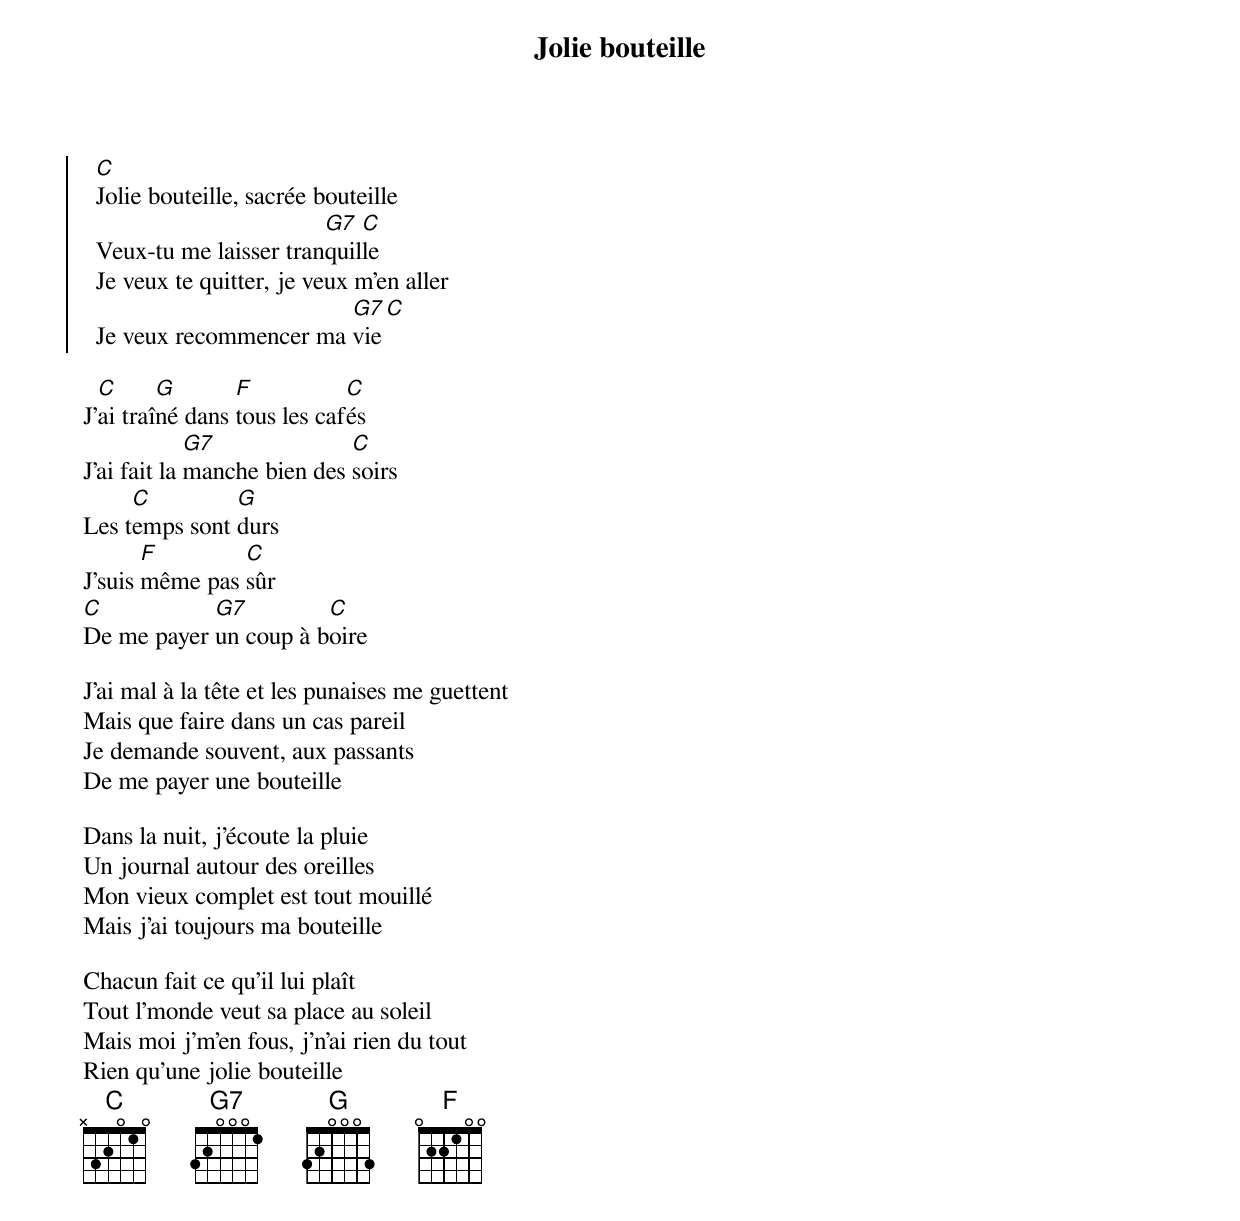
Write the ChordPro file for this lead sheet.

{title: Jolie bouteille}
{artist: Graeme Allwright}
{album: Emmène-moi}
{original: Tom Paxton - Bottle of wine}
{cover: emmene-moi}
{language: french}
{columns: 2}
{define: C frets X 3 2 0 1 0}
{define: G7 frets 3 2 0 0 0 1}
{define: F base-fret 1 frets 0 2 2 1 0 0}

{start_of_chorus}
  [C]Jolie bouteille, sacrée bouteille
  Veux-tu me laisser tran[G7]quil[C]le
  Je veux te quitter, je veux m'en aller
  Je veux recommencer ma [G7]vie[C]
{end_of_chorus}

J'[C]ai traî[G]né dans [F]tous les caf[C]és
J'ai fait la [G7]manche bien des [C]soirs
Les t[C]emps sont [G]durs
J'suis [F]même pas [C]sûr
[C]De me payer [G7]un coup à b[C]oire

J'ai mal à la tête et les punaises me guettent
Mais que faire dans un cas pareil
Je demande souvent, aux passants
De me payer une bouteille

Dans la nuit, j'écoute la pluie
Un journal autour des oreilles
Mon vieux complet est tout mouillé
Mais j'ai toujours ma bouteille

Chacun fait ce qu'il lui plaît
Tout l'monde veut sa place au soleil
Mais moi j'm'en fous, j'n'ai rien du tout
Rien qu'une jolie bouteille
